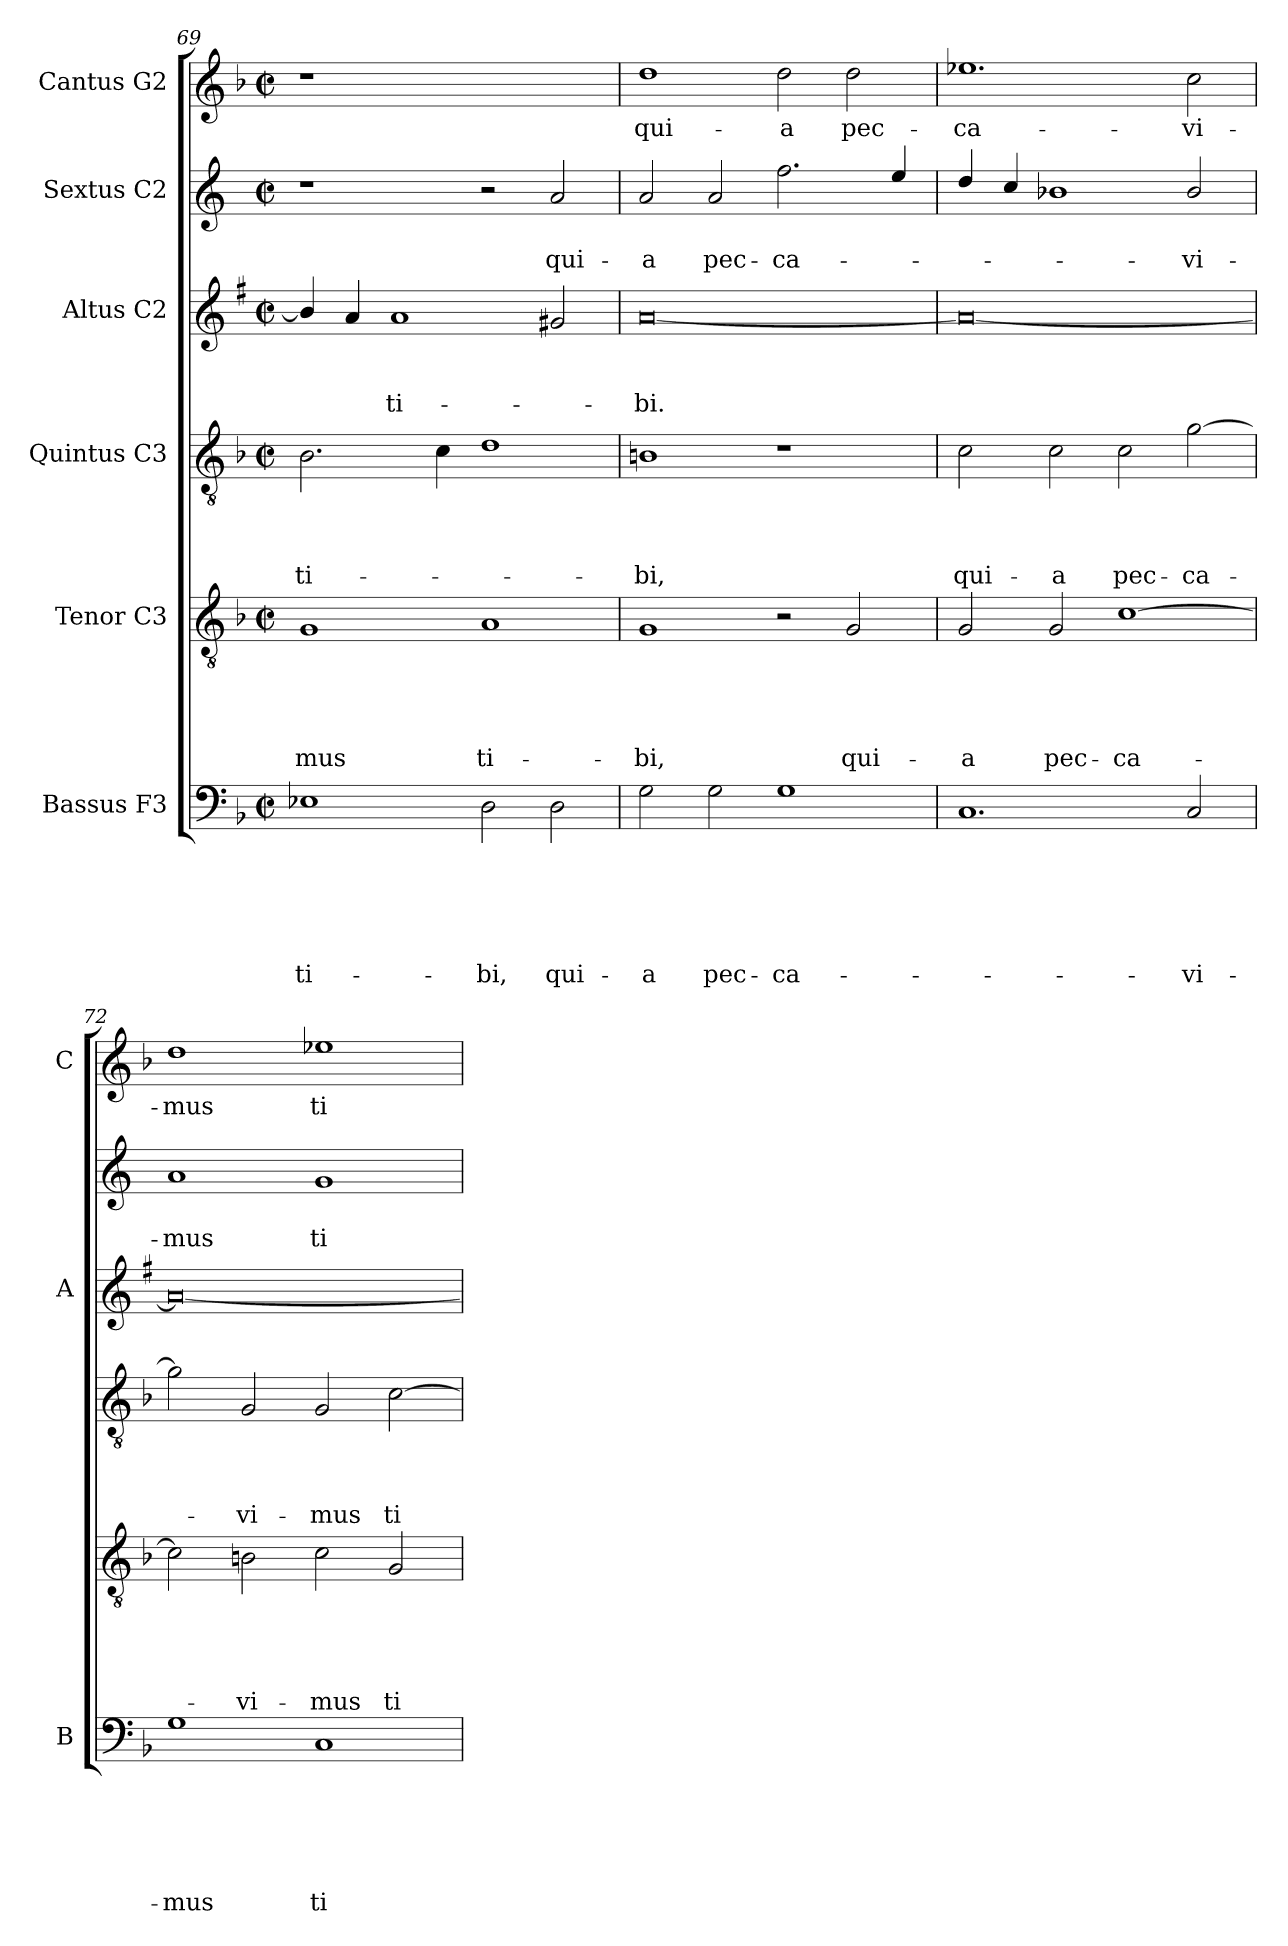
**kern	**text	**text	**text	**text	**text	**text	**kern	**text	**text	**text	**text	**text	**kern	**text	**text	**text	**text	**kern	**text	**text	**text	**kern	**text	**text	**kern	**text
*part6	*part6	*part6	*part6	*part6	*part6	*part6	*part5	*part5	*part5	*part5	*part5	*part5	*part4	*part4	*part4	*part4	*part4	*part3	*part3	*part3	*part3	*part2	*part2	*part2	*part1	*part1
*staff6	*staff6	*staff6	*staff6	*staff6	*staff6	*staff6	*staff5	*staff5	*staff5	*staff5	*staff5	*staff5	*staff4	*staff4	*staff4	*staff4	*staff4	*staff3	*staff3	*staff3	*staff3	*staff2	*staff2	*staff2	*staff1	*staff1
*I"Bassus F3	*	*	*	*	*	*	*I"Tenor C3	*	*	*	*	*	*I"Quintus C3	*	*	*	*	*I"Altus C2	*	*	*	*I"Sextus C2	*	*	*I"Cantus G2	*
*I'B	*	*	*	*	*	*	*	*	*	*	*	*	*	*	*	*	*	*I'A	*	*	*	*	*	*	*I'C	*
*clefF4	*	*	*	*	*	*	*clefGv2	*	*	*	*	*	*clefGv2	*	*	*	*	*clefG2	*	*	*	*clefG2	*	*	*clefG2	*
*	*	*	*	*	*	*	*	*	*	*	*	*	*	*	*	*	*	*ITrd1c2	*	*	*	*ITrd4c7	*	*	*	*
*k[b-]	*	*	*	*	*	*	*k[b-]	*	*	*	*	*	*k[b-]	*	*	*	*	*k[b-]	*	*	*	*k[b-]	*	*	*k[b-]	*
*F:	*	*	*	*	*	*	*F:	*	*	*	*	*	*F:	*	*	*	*	*F:	*	*	*	*F:	*	*	*F:	*
*M2/2	*	*	*	*	*	*	*M2/2	*	*	*	*	*	*M2/2	*	*	*	*	*M2/2	*	*	*	*M2/2	*	*	*M2/2	*
*met(c|)	*	*	*	*	*	*	*met(c|)	*	*	*	*	*	*met(c|)	*	*	*	*	*met(c|)	*	*	*	*met(c|)	*	*	*met(c|)	*
=69	=69	=69	=69	=69	=69	=69	=69	=69	=69	=69	=69	=69	=69	=69	=69	=69	=69	=69	=69	=69	=69	=69	=69	=69	=69	=69
!	!	!	!	!	!	!LO:LY:b	!	!	!	!	!	!LO:LY:b	!	!	!	!	!LO:LY:b	!	!	!	!	!	!	!	!	!
1E-X	.	.	.	.	.	ti-	1G	.	.	.	.	-mus	2.B-\	.	.	.	ti-	4a/]	.	.	.	1r	.	.	1r	.
.	.	.	.	.	.	.	.	.	.	.	.	.	.	.	.	.	.	4g/	.	.	.	.	.	.	.	.
!	!	!	!	!	!	!	!	!	!	!	!	!	!	!	!	!	!	!	!	!	!LO:LY:b	!	!	!	!	!
.	.	.	.	.	.	.	.	.	.	.	.	.	.	.	.	.	.	1g	.	.	ti-	.	.	.	.	.
.	.	.	.	.	.	.	.	.	.	.	.	.	4c\	.	.	.	.	.	.	.	.	.	.	.	.	.
!	!	!	!	!	!	!LO:LY:b	!	!	!	!	!	!LO:LY:b	!	!	!	!	!	!	!	!	!	!	!	!	!	!
2D\	.	.	.	.	.	-bi,	1A	.	.	.	.	ti-	1d	.	.	.	.	.	.	.	.	2r	.	.	1ryy	.
!	!	!	!	!	!	!LO:LY:b	!	!	!	!	!	!	!	!	!	!	!	!	!	!	!	!	!	!LO:LY:b	!	!
2D\	.	.	.	.	.	qui-	.	.	.	.	.	.	.	.	.	.	.	2f#X/	.	.	.	2d/	.	qui-	.	.
=70	=70	=70	=70	=70	=70	=70	=70	=70	=70	=70	=70	=70	=70	=70	=70	=70	=70	=70	=70	=70	=70	=70	=70	=70	=70	=70
!	!	!	!	!	!	!LO:LY:b	!	!	!	!	!	!LO:LY:b	!	!	!	!	!LO:LY:b	!	!	!	!LO:LY:b	!	!	!LO:LY:b	!	!LO:LY:b
2G\	.	.	.	.	.	-a	1G	.	.	.	.	-bi,	1Bn	.	.	.	-bi,	[0g	.	.	-bi.	2d/	.	-a	1dd	qui-
!	!	!	!	!	!	!LO:LY:b	!	!	!	!	!	!	!	!	!	!	!	!	!	!	!	!	!	!LO:LY:b	!	!
2G\	.	.	.	.	.	pec-	.	.	.	.	.	.	.	.	.	.	.	.	.	.	.	2d/	.	pec-	.	.
!	!	!	!	!	!	!LO:LY:b	!	!	!	!	!	!	!	!	!	!	!	!	!	!	!	!	!	!LO:LY:b	!	!LO:LY:b
1G	.	.	.	.	.	-ca-	2r	.	.	.	.	.	1r	.	.	.	.	.	.	.	.	2.b-\	.	-ca-	2dd\	-a
!	!	!	!	!	!	!	!	!	!	!	!	!LO:LY:b	!	!	!	!	!	!	!	!	!	!	!	!	!	!LO:LY:b
.	.	.	.	.	.	.	2G/	.	.	.	.	qui-	.	.	.	.	.	.	.	.	.	.	.	.	2dd\	pec-
.	.	.	.	.	.	.	.	.	.	.	.	.	.	.	.	.	.	.	.	.	.	4a/	.	.	.	.
=71	=71	=71	=71	=71	=71	=71	=71	=71	=71	=71	=71	=71	=71	=71	=71	=71	=71	=71	=71	=71	=71	=71	=71	=71	=71	=71
!	!	!	!	!	!	!	!	!	!	!	!	!LO:LY:b	!	!	!	!	!LO:LY:b	!	!	!	!	!	!	!	!	!LO:LY:b
1.C	.	.	.	.	.	.	2G/	.	.	.	.	-a	2c\	.	.	.	qui-	0g_	.	.	.	4g/	.	.	1.ee-X	-ca-
.	.	.	.	.	.	.	.	.	.	.	.	.	.	.	.	.	.	.	.	.	.	4f/	.	.	.	.
!	!	!	!	!	!	!	!	!	!	!	!	!LO:LY:b	!	!	!	!	!LO:LY:b	!	!	!	!	!	!	!	!	!
.	.	.	.	.	.	.	2G/	.	.	.	.	pec-	2c\	.	.	.	-a	.	.	.	.	1e-X	.	.	.	.
!	!	!	!	!	!	!	!	!	!	!	!	!LO:LY:b	!	!	!	!	!LO:LY:b	!	!	!	!	!	!	!	!	!
.	.	.	.	.	.	.	[1c	.	.	.	.	-ca-	2c\	.	.	.	pec-	.	.	.	.	.	.	.	.	.
!	!	!	!	!	!	!LO:LY:b	!	!	!	!	!	!	!	!	!	!	!LO:LY:b	!	!	!	!	!	!	!LO:LY:b	!	!LO:LY:b
2C/	.	.	.	.	.	-vi-	.	.	.	.	.	.	[2g\	.	.	.	-ca-	.	.	.	.	2e-/	.	-vi-	2cc\	-vi-
=72	=72	=72	=72	=72	=72	=72	=72	=72	=72	=72	=72	=72	=72	=72	=72	=72	=72	=72	=72	=72	=72	=72	=72	=72	=72	=72
!	!	!	!	!	!	!LO:LY:b	!	!	!	!	!	!	!	!	!	!	!	!	!	!	!	!	!	!LO:LY:b	!	!LO:LY:b
1G	.	.	.	.	.	-mus	2c\]	.	.	.	.	.	2g\]	.	.	.	.	0g_	.	.	.	1d	.	-mus	1dd	-mus
!	!	!	!	!	!	!	!	!	!	!	!	!LO:LY:b	!	!	!	!	!LO:LY:b	!	!	!	!	!	!	!	!	!
.	.	.	.	.	.	.	2B\	.	.	.	.	-vi-	2G/	.	.	.	-vi-	.	.	.	.	.	.	.	.	.
!	!	!	!	!	!	!LO:LY:b	!	!	!	!	!	!LO:LY:b	!	!	!	!	!LO:LY:b	!	!	!	!	!	!	!LO:LY:b	!	!LO:LY:b
1C	.	.	.	.	.	ti-	2c\	.	.	.	.	-mus	2G/	.	.	.	-mus	.	.	.	.	1c	.	ti-	1ee-X	ti-
!	!	!	!	!	!	!	!	!	!	!	!	!LO:LY:b	!	!	!	!	!LO:LY:b	!	!	!	!	!	!	!	!	!
.	.	.	.	.	.	.	2G/	.	.	.	.	ti-	[2c\	.	.	.	ti-	.	.	.	.	.	.	.	.	.
=	=	=	=	=	=	=	=	=	=	=	=	=	=	=	=	=	=	=	=	=	=	=	=	=	=	=
*-	*-	*-	*-	*-	*-	*-	*-	*-	*-	*-	*-	*-	*-	*-	*-	*-	*-	*-	*-	*-	*-	*-	*-	*-	*-	*-
